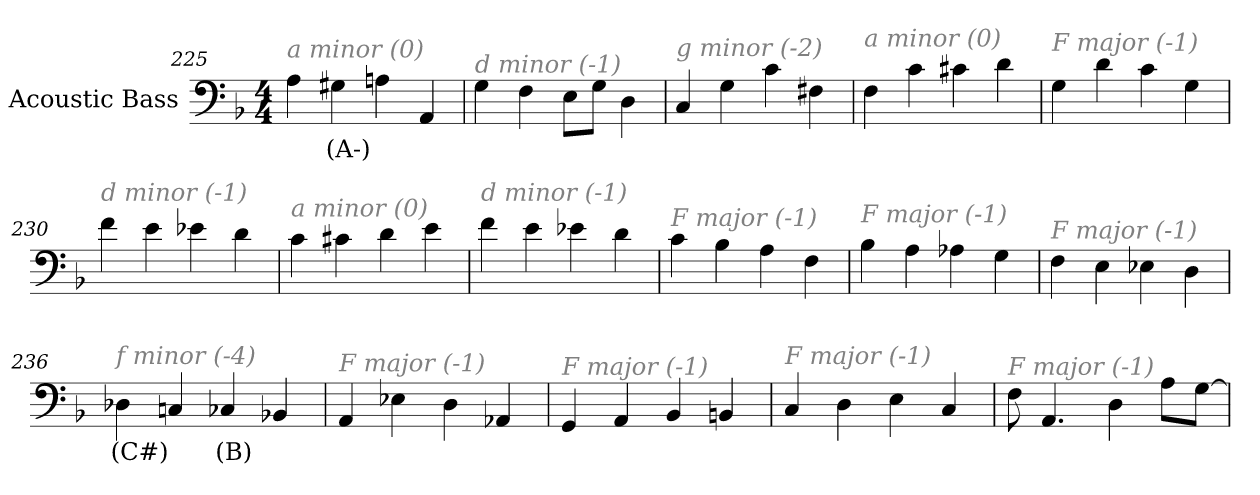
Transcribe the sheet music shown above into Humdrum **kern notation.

**kern	**text
*part1	*part1
*staff1	*staff1
*I"Acoustic Bass	*
*clefF4	*
*ITrd7c12	*
*k[b-]	*
*F:	*
*M4/4	*
=225	=225
!LO:TX:i:color=#808080:t=a minor (0)	!
4AA	.
4GG#Xi	(A-)
4AAn	.
4AAA	.
=226	=226
!LO:TX:i:color=#808080:t=d minor (-1)	!
4GG	.
4FF	.
8EEL	.
8GGJ	.
4DD	.
=227	=227
!LO:TX:i:color=#808080:t=g minor (-2)	!
4CC	.
4GG	.
4C	.
4FF#X	.
=228	=228
!LO:TX:i:color=#808080:t=a minor (0)	!
4FF	.
4C	.
4C#X	.
4D	.
=229	=229
!LO:TX:i:color=#808080:t=F major (-1)	!
4GG	.
4D	.
4C	.
4GG	.
=230	=230
!LO:TX:i:color=#808080:t=d minor (-1)	!
4F	.
4E	.
4E-X	.
4D	.
=231	=231
!LO:TX:i:color=#808080:t=a minor (0)	!
4C	.
4C#X	.
4D	.
4E	.
=232	=232
!LO:TX:i:color=#808080:t=d minor (-1)	!
4F	.
4E	.
4E-X	.
4D	.
=233	=233
!LO:TX:i:color=#808080:t=F major (-1)	!
4C	.
4BB-	.
4AA	.
4FF	.
=234	=234
!LO:TX:i:color=#808080:t=F major (-1)	!
4BB-	.
4AA	.
4AA-X	.
4GG	.
=235	=235
!LO:TX:i:color=#808080:t=F major (-1)	!
4FF	.
4EE	.
4EE-X	.
4DD	.
=236	=236
!LO:TX:i:color=#808080:t=f minor (-4)	!
4DD-Xi	(C#)
4CCn	.
4CC-Xi	(B)
4BBB-X	.
=237	=237
!LO:TX:i:color=#808080:t=F major (-1)	!
4AAA	.
4EE-X	.
4DD	.
4AAA-X	.
=238	=238
!LO:TX:i:color=#808080:t=F major (-1)	!
4GGG	.
4AAA	.
4BBB-	.
4BBBn	.
=239	=239
!LO:TX:i:color=#808080:t=F major (-1)	!
4CC	.
4DD	.
4EE	.
4CC	.
=240	=240
!LO:TX:i:color=#808080:t=F major (-1)	!
8FF	.
4.AAA	.
4DD	.
8AAL	.
[8GGJ	.
=	=
*-	*-
